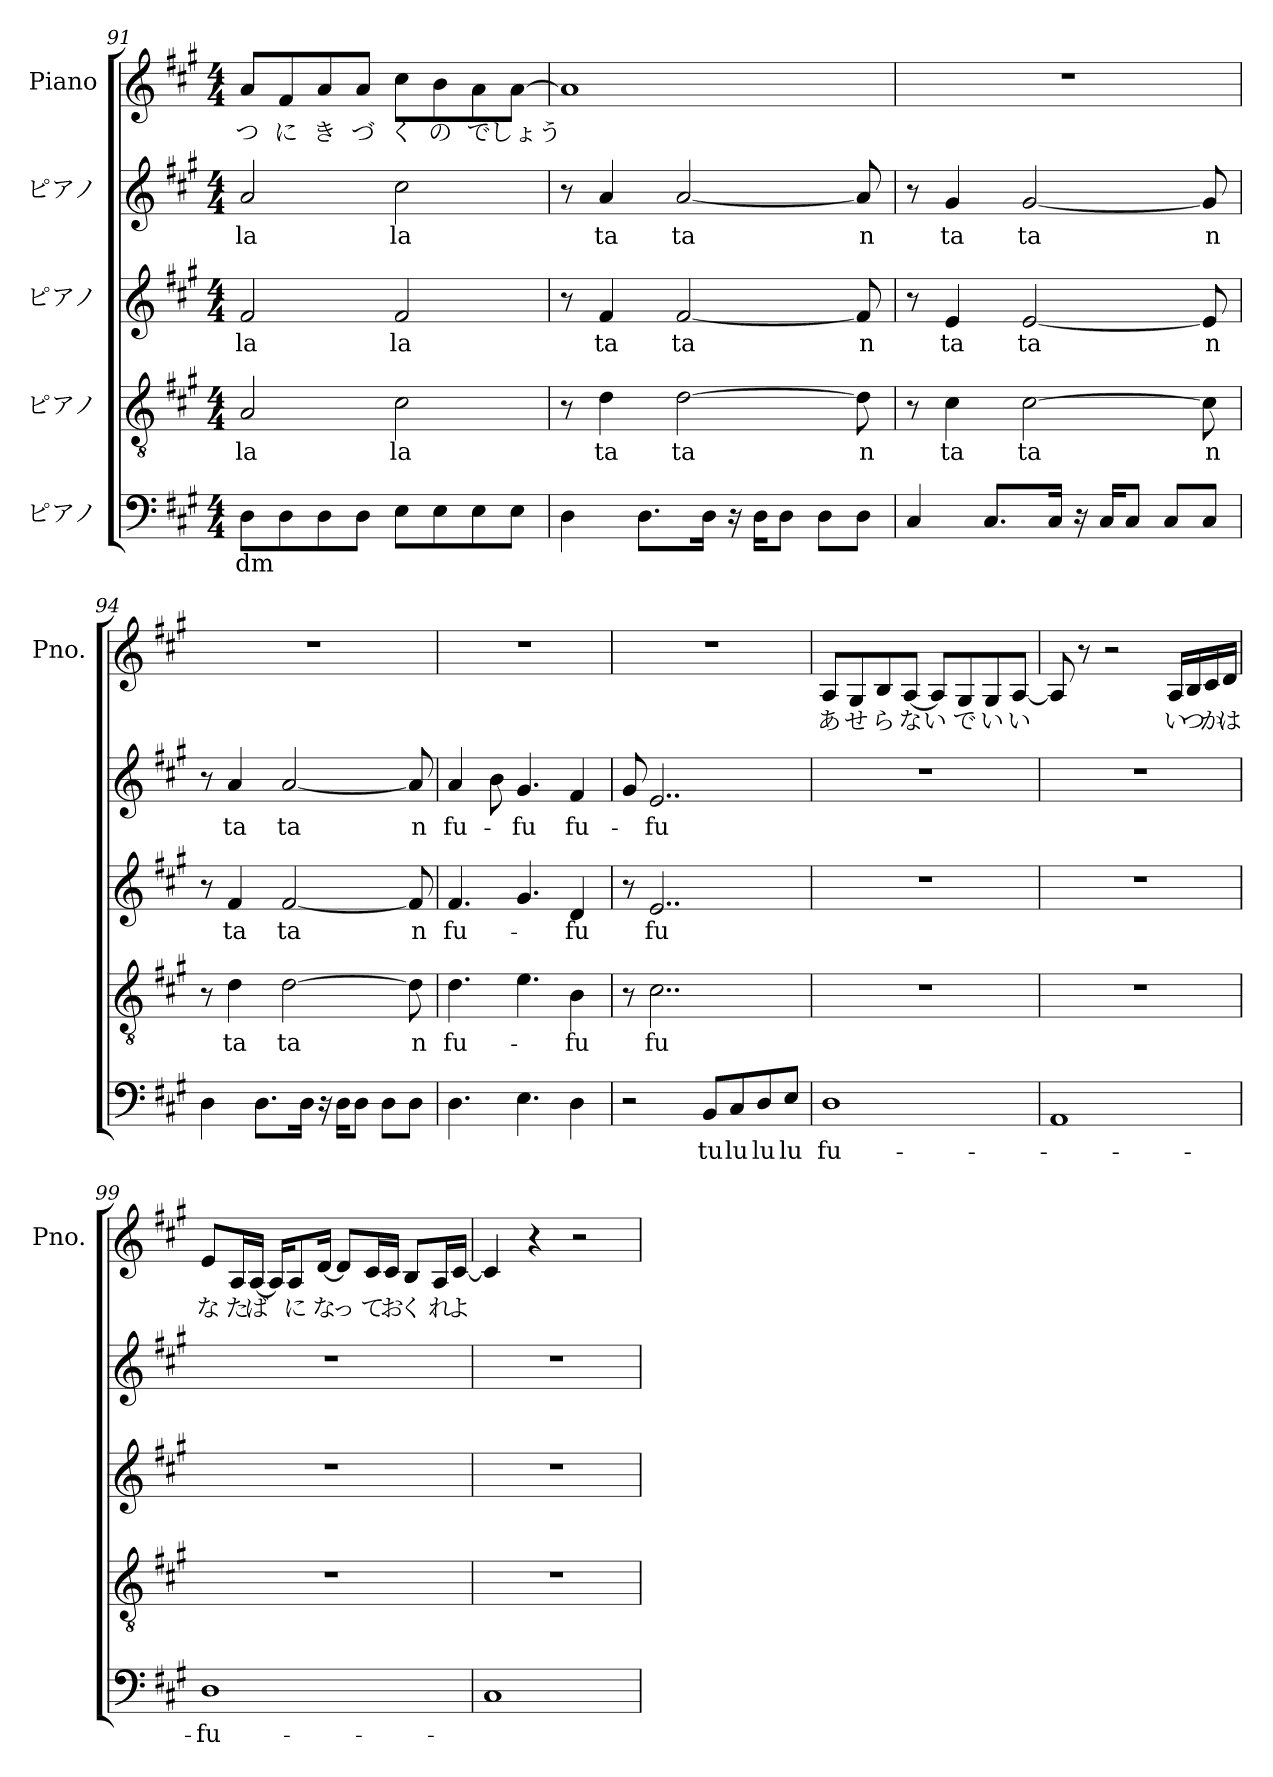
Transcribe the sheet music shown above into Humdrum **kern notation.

**kern	**text	**kern	**text	**kern	**text	**kern	**text	**kern	**text
*part5	*part5	*part4	*part4	*part3	*part3	*part2	*part2	*part1	*part1
*staff5	*staff5	*staff4	*staff4	*staff3	*staff3	*staff2	*staff2	*staff1	*staff1
*I"ピアノ	*	*I"ピアノ	*	*I"ピアノ	*	*I"ピアノ	*	*I"Piano	*
*	*	*	*	*	*	*	*	*I'Pno.	*
*clefF4	*	*clefGv2	*	*clefG2	*	*clefG2	*	*clefG2	*
*k[f#c#g#]	*	*k[f#c#g#]	*	*k[f#c#g#]	*	*k[f#c#g#]	*	*k[f#c#g#]	*
*M4/4	*	*M4/4	*	*M4/4	*	*M4/4	*	*M4/4	*
=91	=91	=91	=91	=91	=91	=91	=91	=91	=91
8DL	dm	2A	la	2f#	la	2a	la	8aL	つ
8D	.	.	.	.	.	.	.	8f#	に
8D	.	.	.	.	.	.	.	8a	き
8DJ	.	.	.	.	.	.	.	8aJ	づ
8EL	.	2c#	la	2f#	la	2cc#	la	8cc#L	く
8E	.	.	.	.	.	.	.	8b	の
8E	.	.	.	.	.	.	.	8a	で
8EJ	.	.	.	.	.	.	.	[8aJ	しょう
=92	=92	=92	=92	=92	=92	=92	=92	=92	=92
4D	.	8r	.	8r	.	8r	.	1a]	.
.	.	4d	ta	4f#	ta	4a	ta	.	.
8.DL	.	.	.	.	.	.	.	.	.
.	.	[2d	ta	[2f#	ta	[2a	ta	.	.
16DJk	.	.	.	.	.	.	.	.	.
16r	.	.	.	.	.	.	.	.	.
16DKL	.	.	.	.	.	.	.	.	.
8DJ	.	.	.	.	.	.	.	.	.
8DL	.	.	.	.	.	.	.	.	.
8DJ	.	8d]	n	8f#]	n	8a]	n	.	.
=93	=93	=93	=93	=93	=93	=93	=93	=93	=93
4C#	.	8r	.	8r	.	8r	.	1r	.
.	.	4c#	ta	4e	ta	4g#	ta	.	.
8.C#L	.	.	.	.	.	.	.	.	.
.	.	[2c#	ta	[2e	ta	[2g#	ta	.	.
16C#Jk	.	.	.	.	.	.	.	.	.
16r	.	.	.	.	.	.	.	.	.
16C#KL	.	.	.	.	.	.	.	.	.
8C#J	.	.	.	.	.	.	.	.	.
8C#L	.	.	.	.	.	.	.	.	.
8C#J	.	8c#]	n	8e]	n	8g#]	n	.	.
=94	=94	=94	=94	=94	=94	=94	=94	=94	=94
4D	.	8r	.	8r	.	8r	.	1r	.
.	.	4d	ta	4f#	ta	4a	ta	.	.
8.DL	.	.	.	.	.	.	.	.	.
.	.	[2d	ta	[2f#	ta	[2a	ta	.	.
16DJk	.	.	.	.	.	.	.	.	.
16r	.	.	.	.	.	.	.	.	.
16DKL	.	.	.	.	.	.	.	.	.
8DJ	.	.	.	.	.	.	.	.	.
8DL	.	.	.	.	.	.	.	.	.
8DJ	.	8d]	n	8f#]	n	8a]	n	.	.
=95	=95	=95	=95	=95	=95	=95	=95	=95	=95
4.D	.	4.d	fu-	4.f#	fu-	4a	fu-	1r	.
.	.	.	.	.	.	8b	.	.	.
4.E	.	4.e	.	4.g#	.	4.g#	-fu	.	.
4D	.	4B	-fu	4d	-fu	4f#	fu-	.	.
=96	=96	=96	=96	=96	=96	=96	=96	=96	=96
2r	.	8r	.	8r	.	8g#	.	1r	.
.	.	2..c#	fu	2..e	fu	2..e	-fu	.	.
8BBL	tu	.	.	.	.	.	.	.	.
8C#	lu	.	.	.	.	.	.	.	.
8D	lu	.	.	.	.	.	.	.	.
8EJ	lu	.	.	.	.	.	.	.	.
=97	=97	=97	=97	=97	=97	=97	=97	=97	=97
1D	fu-	1r	.	1r	.	1r	.	8AL	あ
.	.	.	.	.	.	.	.	8G#	せ
.	.	.	.	.	.	.	.	8B	ら
.	.	.	.	.	.	.	.	[8AJ	ない
.	.	.	.	.	.	.	.	8AL]	.
.	.	.	.	.	.	.	.	8G#	で
.	.	.	.	.	.	.	.	8G#	い
.	.	.	.	.	.	.	.	[8AJ	い
=98	=98	=98	=98	=98	=98	=98	=98	=98	=98
1AA	.	1r	.	1r	.	1r	.	8A]	.
.	.	.	.	.	.	.	.	8r	.
.	.	.	.	.	.	.	.	2r	.
.	.	.	.	.	.	.	.	16ALL	い
.	.	.	.	.	.	.	.	16B	つ
.	.	.	.	.	.	.	.	16c#	か
.	.	.	.	.	.	.	.	16dJJ	は
=99	=99	=99	=99	=99	=99	=99	=99	=99	=99
1D	-fu-	1r	.	1r	.	1r	.	8eL	な
.	.	.	.	.	.	.	.	16AL	た
.	.	.	.	.	.	.	.	[16AJJ	ば
.	.	.	.	.	.	.	.	16AKL]	.
.	.	.	.	.	.	.	.	8A	に
.	.	.	.	.	.	.	.	[16dJk	な
.	.	.	.	.	.	.	.	8dL]	っ
.	.	.	.	.	.	.	.	16c#L	て
.	.	.	.	.	.	.	.	16c#JJ	お
.	.	.	.	.	.	.	.	8BL	く
.	.	.	.	.	.	.	.	16AL	れ
.	.	.	.	.	.	.	.	[16c#JJ	よ
=100	=100	=100	=100	=100	=100	=100	=100	=100	=100
1C#	.	1r	.	1r	.	1r	.	4c#]	.
.	.	.	.	.	.	.	.	4r	.
.	.	.	.	.	.	.	.	2r	.
=	=	=	=	=	=	=	=	=	=
*-	*-	*-	*-	*-	*-	*-	*-	*-	*-
